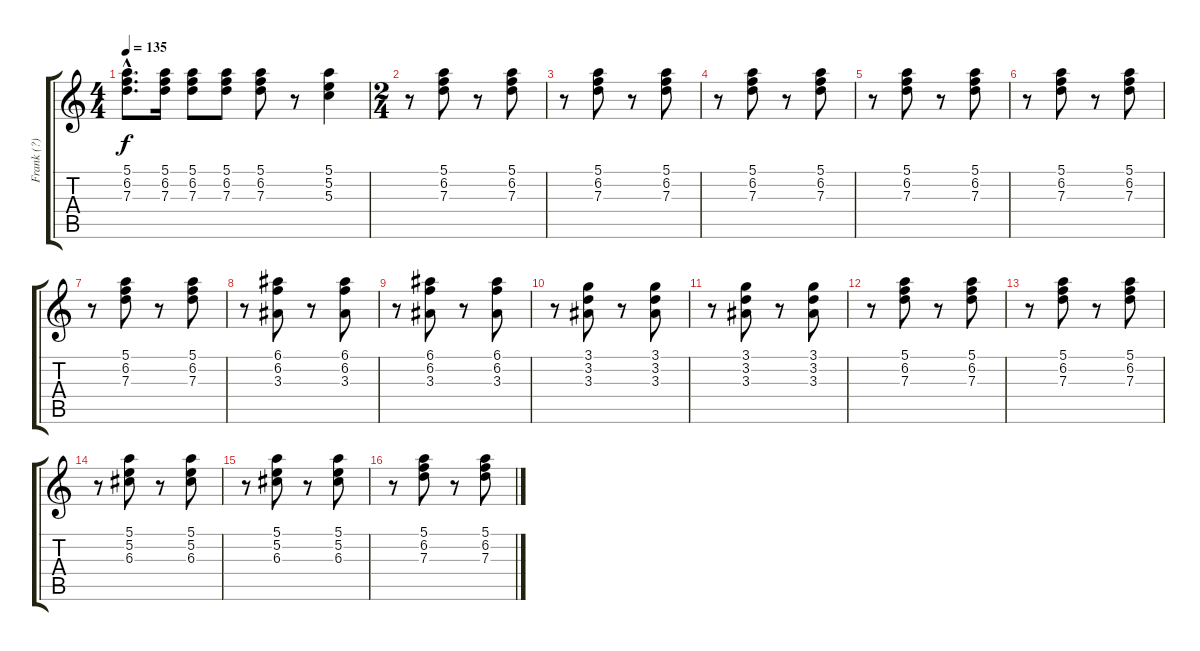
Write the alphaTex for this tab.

\track ("Frank (?)" "Frank (?)") {instrument electricguitarjazz}
\staff {score tabs}
\tuning (E4 B3 G3 D3 A2 E2) {hide}
\ts (4 4)
\tempo 135
\clef g2
\ks c
(5.1{hac} 6.2{hac} 7.3{hac}).8{d dy f} (5.1 6.2 7.3).16 (5.1 6.2 7.3).8 (5.1 6.2 7.3).8 (5.1 6.2 7.3).8 r.8 (5.1 5.2 5.3).4 |
\ts (2 4)
r.8 (5.1 6.2 7.3).8 r.8 (5.1 6.2 7.3).8 |
r.8 (5.1 6.2 7.3).8 r.8 (5.1 6.2 7.3).8 |
r.8 (5.1 6.2 7.3).8 r.8 (5.1 6.2 7.3).8 |
r.8 (5.1 6.2 7.3).8 r.8 (5.1 6.2 7.3).8 |
r.8 (5.1 6.2 7.3).8 r.8 (5.1 6.2 7.3).8 |
r.8 (5.1 6.2 7.3).8 r.8 (5.1 6.2 7.3).8 |
r.8 (6.1 6.2 3.3).8 r.8 (6.1 6.2 3.3).8 |
r.8 (6.1 6.2 3.3).8 r.8 (6.1 6.2 3.3).8 |
r.8 (3.1 3.2 3.3).8 r.8 (3.1 3.2 3.3).8 |
r.8 (3.1 3.2 3.3).8 r.8 (3.1 3.2 3.3).8 |
r.8 (5.1 6.2 7.3).8 r.8 (5.1 6.2 7.3).8 |
r.8 (5.1 6.2 7.3).8 r.8 (5.1 6.2 7.3).8 |
r.8 (5.1 5.2 6.3).8 r.8 (5.1 5.2 6.3).8 |
r.8 (5.1 5.2 6.3).8 r.8 (5.1 5.2 6.3).8 |
r.8 (5.1 6.2 7.3).8 r.8 (5.1 6.2 7.3).8
